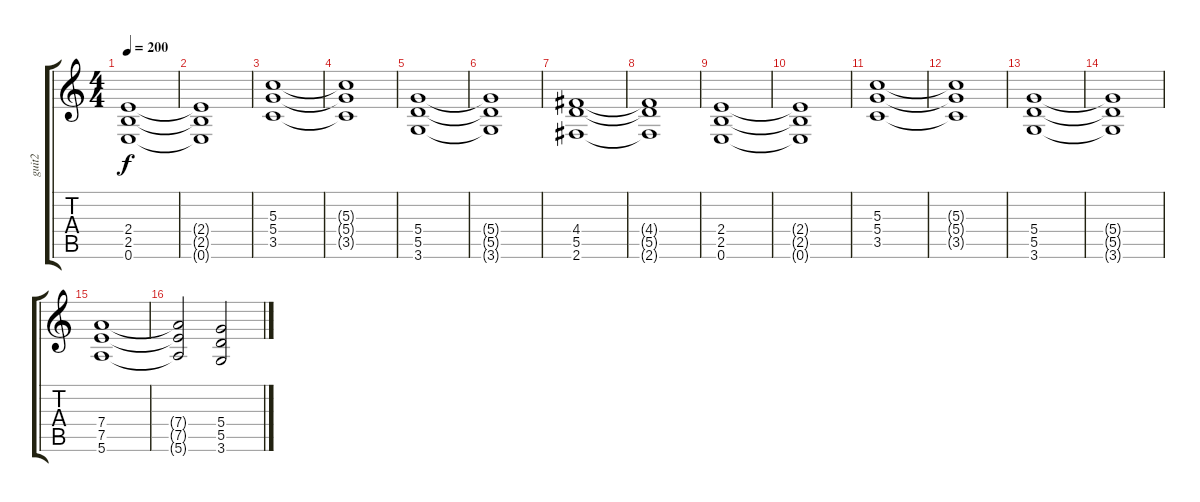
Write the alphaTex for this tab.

\track ("guit2" "guit2") {instrument distortionguitar}
\staff {score tabs}
\tuning (E4 B3 G3 D3 A2 E2) {hide}
\ts (4 4)
\tempo 200
\clef g2
\ks c
(2.4 2.5 0.6).1{dy f} |
(2.4{t} 2.5{t} 0.6{t}).1 |
(5.3 5.4 3.5).1 |
(5.3{t} 5.4{t} 3.5{t}).1 |
(5.4 5.5 3.6).1 |
(5.4{t} 5.5{t} 3.6{t}).1 |
(4.4 5.5 2.6).1 |
(4.4{t} 5.5{t} 2.6{t}).1 |
(2.4 2.5 0.6).1 |
(2.4{t} 2.5{t} 0.6{t}).1 |
(5.3 5.4 3.5).1 |
(5.3{t} 5.4{t} 3.5{t}).1 |
(5.4 5.5 3.6).1 |
(5.4{t} 5.5{t} 3.6{t}).1 |
(7.4 7.5 5.6).1 |
(7.4{t} 7.5{t} 5.6{t}).2 (5.4 5.5 3.6).2
